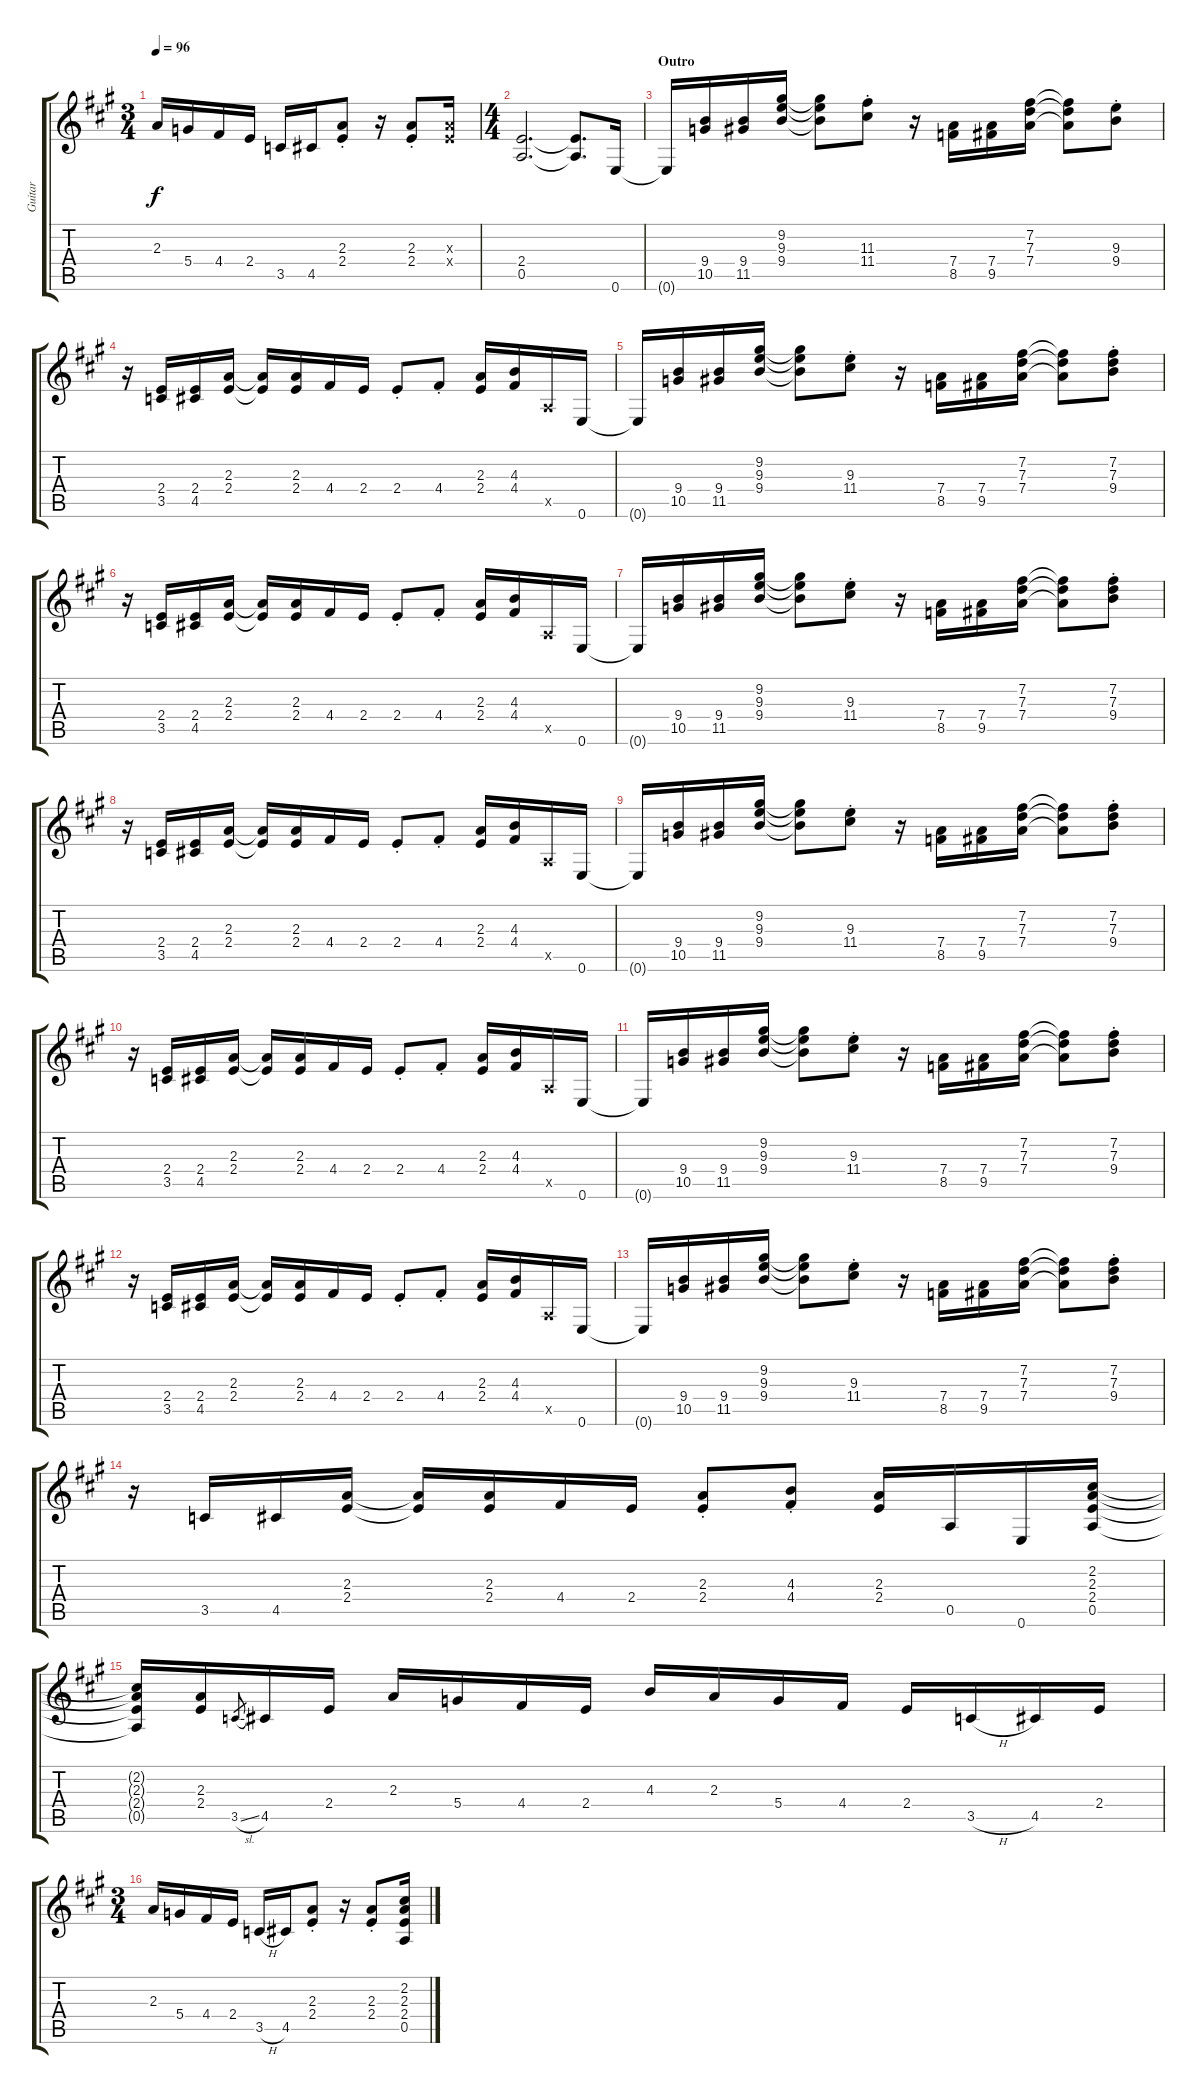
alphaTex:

\track ("Guitar" "Guitar") {instrument overdrivenguitar}
\staff {score tabs}
\tuning (E4 B3 G3 D3 A2 E2) {hide}
\ts (3 4)
\tempo 96
\clef g2
\ks a
2.3.16{dy f} 5.4.16 4.4.16 2.4.16 3.5.16 4.5.16 (2.3{st} 2.4{st}).8 r.16 (2.3{st} 2.4{st}).8 (2.3{x} 2.4{x}).16 |
\ts (4 4)
(2.4 0.5).2{d} (2.4{t} 0.5{t}).8{d} 0.6.16 |
\section ("" "Outro")
0.6{t}.16 (9.4 10.5).16 (9.4 11.5).16 (9.2 9.3 9.4).16 (9.2{t} 9.3{t} 9.4{t}).8 (11.3{st} 11.4{st}).8 r.16 (7.4 8.5).16 (7.4 9.5).16 (7.2 7.3 7.4).16 (7.2{t} 7.3{t} 7.4{t}).8 (9.3{st} 9.4{st}).8 |
r.16 (2.4 3.5).16 (2.4 4.5).16 (2.3 2.4).16 (2.3{t} 2.4{t}).16 (2.3 2.4).16 4.4.16 2.4.16 2.4{st}.8 4.4{st}.8 (2.3 2.4).16 (4.3 4.4).16 0.5{x}.16 0.6.16 |
0.6{t}.16 (9.4 10.5).16 (9.4 11.5).16 (9.2 9.3 9.4).16 (9.2{t} 9.3{t} 9.4{t}).8 (9.3{st} 11.4{st}).8 r.16 (7.4 8.5).16 (7.4 9.5).16 (7.2 7.3 7.4).16 (7.2{t} 7.3{t} 7.4{t}).8 (7.2{st} 7.3{st} 9.4{st}).8 |
r.16 (2.4 3.5).16 (2.4 4.5).16 (2.3 2.4).16 (2.3{t} 2.4{t}).16 (2.3 2.4).16 4.4.16 2.4.16 2.4{st}.8 4.4{st}.8 (2.3 2.4).16 (4.3 4.4).16 0.5{x}.16 0.6.16 |
0.6{t}.16 (9.4 10.5).16 (9.4 11.5).16 (9.2 9.3 9.4).16 (9.2{t} 9.3{t} 9.4{t}).8 (9.3{st} 11.4{st}).8 r.16 (7.4 8.5).16 (7.4 9.5).16 (7.2 7.3 7.4).16 (7.2{t} 7.3{t} 7.4{t}).8 (7.2{st} 7.3{st} 9.4{st}).8 |
r.16 (2.4 3.5).16 (2.4 4.5).16 (2.3 2.4).16 (2.3{t} 2.4{t}).16 (2.3 2.4).16 4.4.16 2.4.16 2.4{st}.8 4.4{st}.8 (2.3 2.4).16 (4.3 4.4).16 0.5{x}.16 0.6.16 |
0.6{t}.16 (9.4 10.5).16 (9.4 11.5).16 (9.2 9.3 9.4).16 (9.2{t} 9.3{t} 9.4{t}).8 (9.3{st} 11.4{st}).8 r.16 (7.4 8.5).16 (7.4 9.5).16 (7.2 7.3 7.4).16 (7.2{t} 7.3{t} 7.4{t}).8 (7.2{st} 7.3{st} 9.4{st}).8 |
r.16 (2.4 3.5).16 (2.4 4.5).16 (2.3 2.4).16 (2.3{t} 2.4{t}).16 (2.3 2.4).16 4.4.16 2.4.16 2.4{st}.8 4.4{st}.8 (2.3 2.4).16 (4.3 4.4).16 0.5{x}.16 0.6.16 |
0.6{t}.16 (9.4 10.5).16 (9.4 11.5).16 (9.2 9.3 9.4).16 (9.2{t} 9.3{t} 9.4{t}).8 (9.3{st} 11.4{st}).8 r.16 (7.4 8.5).16 (7.4 9.5).16 (7.2 7.3 7.4).16 (7.2{t} 7.3{t} 7.4{t}).8 (7.2{st} 7.3{st} 9.4{st}).8 |
r.16 (2.4 3.5).16 (2.4 4.5).16 (2.3 2.4).16 (2.3{t} 2.4{t}).16 (2.3 2.4).16 4.4.16 2.4.16 2.4{st}.8 4.4{st}.8 (2.3 2.4).16 (4.3 4.4).16 0.5{x}.16 0.6.16 |
0.6{t}.16 (9.4 10.5).16 (9.4 11.5).16 (9.2 9.3 9.4).16 (9.2{t} 9.3{t} 9.4{t}).8 (9.3{st} 11.4{st}).8 r.16 (7.4 8.5).16 (7.4 9.5).16 (7.2 7.3 7.4).16 (7.2{t} 7.3{t} 7.4{t}).8 (7.2{st} 7.3{st} 9.4{st}).8 |
r.16 3.5.16 4.5.16 (2.3 2.4).16 (2.3{t} 2.4{t}).16 (2.3 2.4).16 4.4.16 2.4.16 (2.3{st} 2.4{st}).8 (4.3{st} 4.4{st}).8 (2.3 2.4).16 0.5.16 0.6.16 (2.2 2.3 2.4 0.5).16 |
(2.2{t} 2.3{t} 2.4{t} 0.5{t}).16 (2.3 2.4).16 3.5{sl}.8{gr} 4.5.16 2.4.16 2.3.16 5.4.16 4.4.16 2.4.16 4.3.16 2.3.16 5.4.16 4.4.16 2.4.16 3.5{h}.16 4.5.16 2.4.16 |
\ts (3 4)
2.3.16 5.4.16 4.4.16 2.4.16 3.5{h}.16 4.5.16 (2.3{st} 2.4{st}).8 r.16 (2.3{st} 2.4{st}).8 (2.2 2.3 2.4 0.5).16
